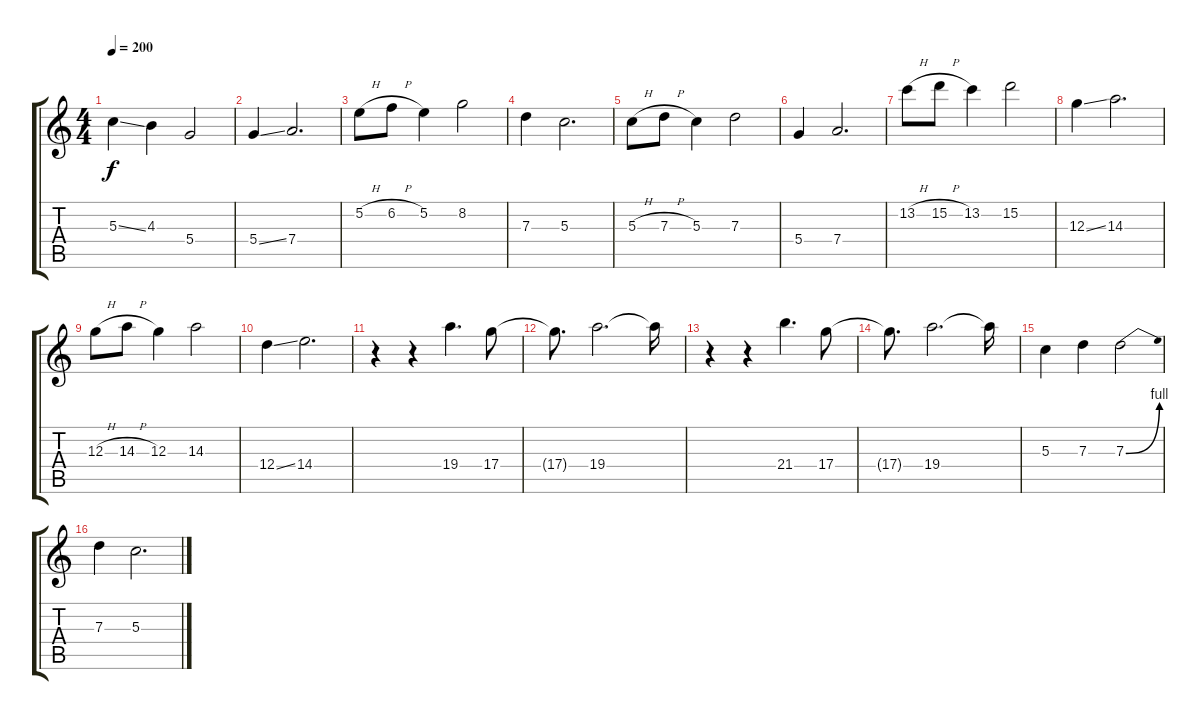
\track "" {instrument distortionguitar}
\staff {score tabs}
\tuning (E4 B3 G3 D3 A2 E2) {hide}
\ts (4 4)
\tempo 200
\clef g2
\ks c
5.3{ss}.4{dy f} 4.3.4 5.4.2 |
5.4{ss}.4 7.4.2{d} |
5.2{h}.8 6.2{h}.8 5.2.4 8.2.2 |
7.3.4 5.3.2{d} |
5.3{h}.8 7.3{h}.8 5.3.4 7.3.2 |
5.4.4 7.4.2{d} |
13.2{h}.8 15.2{h}.8 13.2.4 15.2.2 |
12.3{ss}.4 14.3.2{d} |
12.3{h}.8 14.3{h}.8 12.3.4 14.3.2 |
12.4{ss}.4 14.4.2{d} |
r.4 r.4 19.4.4{d} 17.4.8 |
17.4{t}.8{d} 19.4.2{d} 19.4{t}.16 |
r.4 r.4 21.4.4{d} 17.4.8 |
17.4{t}.8{d} 19.4.2{d} 19.4{t}.16 |
5.3.4 7.3.4 7.3{be (bend 0 0 60 4)}.2 |
7.3.4 5.3.2{d}
